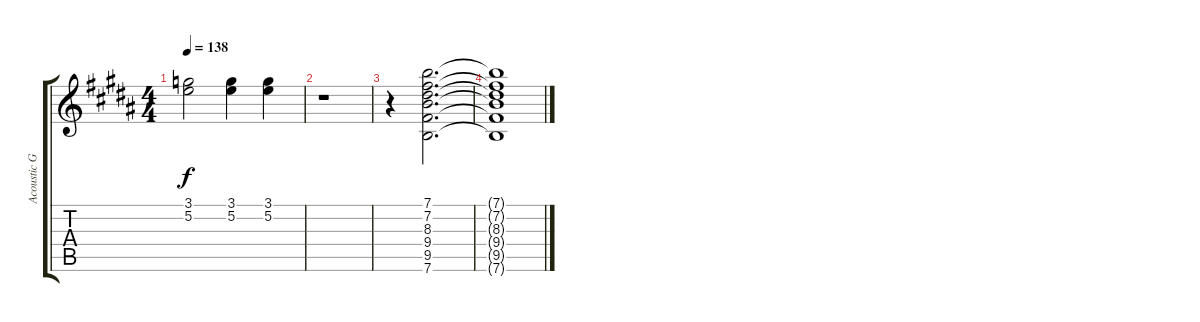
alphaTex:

\track ("Acoustic Guitar 2" "Acoustic G") {instrument acousticguitarsteel}
\staff {score tabs}
\tuning (E4 B3 G3 D3 A2 E2) {hide}
\ts (4 4)
\tempo 138
\clef g2
\ks b
(3.1 5.2).2{dy f} (3.1 5.2).4 (3.1 5.2).4 |
r.1 |
r.4 (7.1 7.2 8.3 9.4 9.5 7.6).2{d} |
(7.1{t} 7.2{t} 8.3{t} 9.4{t} 9.5{t} 7.6{t}).1
